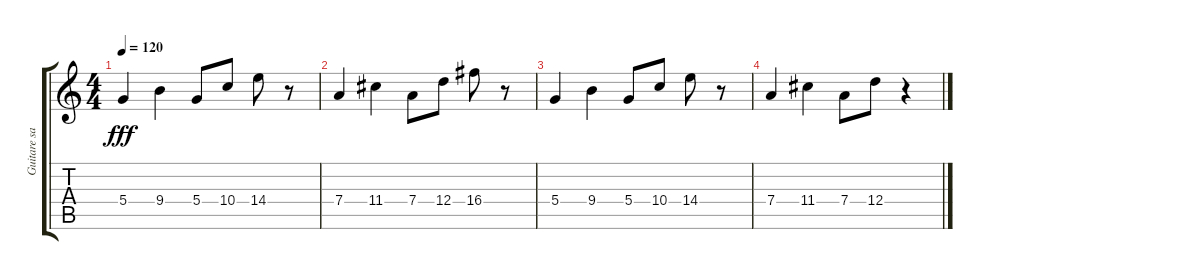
\track ("Guitare saturée" "Guitare sa") {instrument overdrivenguitar}
\staff {score tabs}
\tuning (E4 B3 G3 D3 A2 E2) {hide}
\ts (4 4)
\tempo 120
\clef g2
\ks c
5.4.4{dy fff} 9.4.4 5.4.8 10.4.8 14.4.8 r.8 |
7.4.4 11.4.4 7.4.8 12.4.8 16.4.8 r.8 |
5.4.4 9.4.4 5.4.8 10.4.8 14.4.8 r.8 |
7.4.4 11.4.4 7.4.8 12.4.8 r.4
